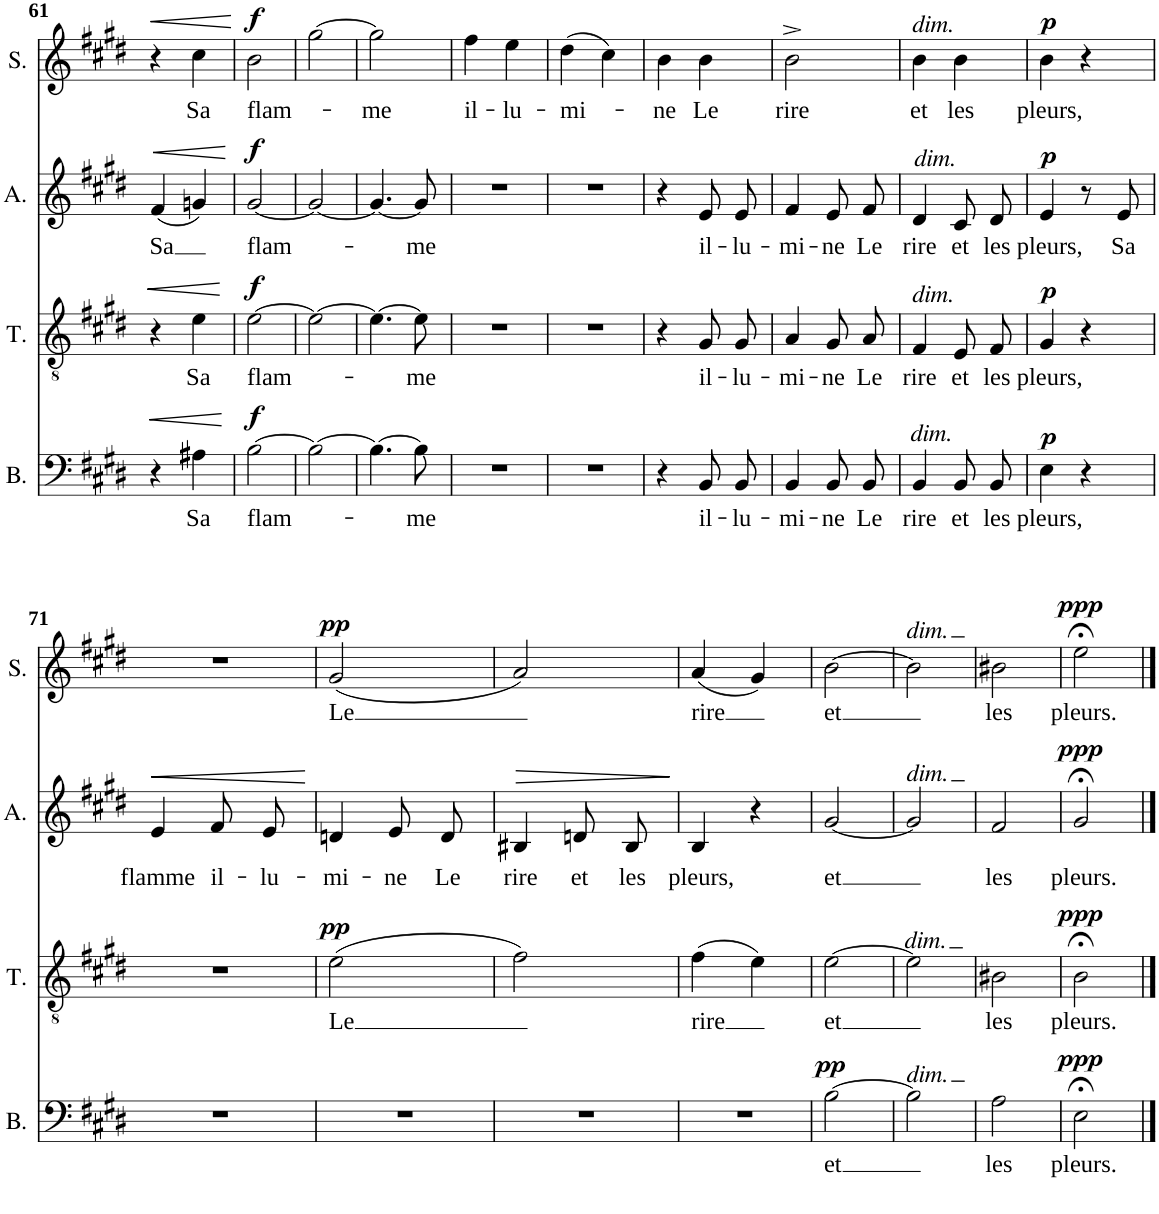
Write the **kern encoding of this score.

**kern	**text	**dynam	**kern	**text	**dynam	**kern	**text	**dynam	**kern	**text	**dynam
*part4	*part4	*part4	*part3	*part3	*part3	*part2	*part2	*part2	*part1	*part1	*part1
*staff4	*staff4	*staff4	*staff3	*staff3	*staff3	*staff2	*staff2	*staff2	*staff1	*staff1	*staff1
*I"Basse	*	*	*I"Ténor	*	*	*I"Alto	*	*	*I"Soprano	*	*
*I'B.	*	*	*I'T.	*	*	*I'A.	*	*	*I'S.	*	*
!!LO:PB:g=z
*clefF4	*	*	*clefGv2	*	*	*clefG2	*	*	*clefG2	*	*
*k[f#c#g#d#]	*	*	*k[f#c#g#d#]	*	*	*k[f#c#g#d#]	*	*	*k[f#c#g#d#]	*	*
*M2/4	*	*	*M2/4	*	*	*M2/4	*	*	*M2/4	*	*
=61	=61	=61	=61	=61	=61	=61	=61	=61	=61	=61	=61
!	!	!LO:HP:b	!	!	!LO:HP:b	!	!LO:LY:b	!LO:HP:b	!	!	!LO:HP:b
4r	.	<	4r	.	<	(4f#/	Sa	<	4r	.	<
!	!LO:LY:b	!	!	!LO:LY:b	!	!	!	!	!	!LO:LY:b	!
4A#X\	Sa	.	4e\	Sa	.	4gn/)	.	.	4cc#\	Sa	.
.	.	[	.	.	[	.	.	[	.	.	[
=62	=62	=62	=62	=62	=62	=62	=62	=62	=62	=62	=62
!	!LO:LY:b	!LO:DY:a	!	!LO:LY:b	!LO:DY:a	!	!LO:LY:b	!LO:DY:a	!	!LO:LY:b	!LO:DY:a
[2B\	flam-	f	[2e\	flam-	f	[2g#/	flam-	f	2b\	flam-	f
=63	=63	=63	=63	=63	=63	=63	=63	=63	=63	=63	=63
2B\_	.	.	2e\_	.	.	2g#/_	.	.	[2gg#\	.	.
=64	=64	=64	=64	=64	=64	=64	=64	=64	=64	=64	=64
!	!	!	!	!	!	!	!	!	!	!LO:LY:b	!
4.B\_	.	.	4.e\_	.	.	4.g#/_	.	.	2gg#\]	-me	.
!	!LO:LY:b	!	!	!LO:LY:b	!	!	!LO:LY:b	!	!	!	!
8B\]	-me	.	8e\]	-me	.	8g#/]	-me	.	.	.	.
=65	=65	=65	=65	=65	=65	=65	=65	=65	=65	=65	=65
!	!	!	!	!	!	!	!	!	!	!LO:LY:b	!
2r	.	.	2r	.	.	2r	.	.	4ff#\	il-	.
!	!	!	!	!	!	!	!	!	!	!LO:LY:b	!
.	.	.	.	.	.	.	.	.	4ee\	-lu-	.
=66	=66	=66	=66	=66	=66	=66	=66	=66	=66	=66	=66
!	!	!	!	!	!	!	!	!	!	!LO:LY:b	!
2r	.	.	2r	.	.	2r	.	.	(4dd#\	-mi-	.
.	.	.	.	.	.	.	.	.	4cc#\)	.	.
=67	=67	=67	=67	=67	=67	=67	=67	=67	=67	=67	=67
!	!	!	!	!	!	!	!	!	!	!LO:LY:b	!
4r	.	.	4r	.	.	4r	.	.	4b\	-ne	.
!	!LO:LY:b	!	!	!LO:LY:b	!	!	!LO:LY:b	!	!	!LO:LY:b	!
8BB/L	il-	.	8G#/L	il-	.	8e/L	il-	.	4b\	Le	.
!	!LO:LY:b	!	!	!LO:LY:b	!	!	!LO:LY:b	!	!	!	!
8BB/J	-lu-	.	8G#/J	-lu-	.	8e/J	-lu-	.	.	.	.
=68	=68	=68	=68	=68	=68	=68	=68	=68	=68	=68	=68
!	!LO:LY:b	!	!	!LO:LY:b	!	!	!LO:LY:b	!	!	!LO:LY:b	!
4BB/	-mi-	.	4A/	-mi-	.	4f#/	-mi-	.	2b^\	rire	.
!	!LO:LY:b	!	!	!LO:LY:b	!	!	!LO:LY:b	!	!	!	!
8BB/L	-ne	.	8G#/L	-ne	.	8e/L	-ne	.	.	.	.
!	!LO:LY:b	!	!	!LO:LY:b	!	!	!LO:LY:b	!	!	!	!
8BB/J	Le	.	8A/J	Le	.	8f#/J	Le	.	.	.	.
=69	=69	=69	=69	=69	=69	=69	=69	=69	=69	=69	=69
!	!	!	!	!	!	!	!	!	!LO:TX:a:i:t=dim.	!	!
!	!	!	!	!	!	!LO:TX:a:i:t=dim.	!	!	!	!	!
!	!	!	!LO:TX:a:i:t=dim.	!	!	!	!	!	!	!	!
!LO:TX:a:i:t=dim.	!	!	!	!	!	!	!	!	!	!	!
!	!LO:LY:b	!	!	!LO:LY:b	!	!	!LO:LY:b	!	!	!LO:LY:b	!
4BB/	rire	.	4F#/	rire	.	4d#/	rire	.	4b\	et	.
!	!LO:LY:b	!	!	!LO:LY:b	!	!	!LO:LY:b	!	!	!LO:LY:b	!
8BB/L	et	.	8E/L	et	.	8c#/L	et	.	4b\	les	.
!	!LO:LY:b	!	!	!LO:LY:b	!	!	!LO:LY:b	!	!	!	!
8BB/J	les	.	8F#/J	les	.	8d#/J	les	.	.	.	.
=70	=70	=70	=70	=70	=70	=70	=70	=70	=70	=70	=70
!	!LO:LY:b	!LO:DY:a	!	!LO:LY:b	!LO:DY:a	!	!LO:LY:b	!LO:DY:a	!	!LO:LY:b	!LO:DY:a
4E\	pleurs,	p	4G#/	pleurs,	p	4e/	pleurs,	p	4b\	pleurs,	p
4r	.	.	4r	.	.	8r	.	.	4r	.	.
!	!	!	!	!	!	!	!LO:LY:b	!	!	!	!
.	.	.	.	.	.	8e/	Sa	.	.	.	.
!!LO:LB:g=z
=71	=71	=71	=71	=71	=71	=71	=71	=71	=71	=71	=71
!	!	!	!	!	!	!	!LO:LY:b	!LO:HP:b	!	!	!
2r	.	.	2r	.	.	4e/	flamme	<	2r	.	.
!	!	!	!	!	!	!	!LO:LY:b	!	!	!	!
.	.	.	.	.	.	8f#/L	il-	.	.	.	.
!	!	!	!	!	!	!	!LO:LY:b	!	!	!	!
.	.	.	.	.	.	8e/J	-lu-	.	.	.	.
.	.	.	.	.	.	.	.	[	.	.	.
=72	=72	=72	=72	=72	=72	=72	=72	=72	=72	=72	=72
!	!	!	!	!LO:LY:b	!LO:DY:a	!	!LO:LY:b	!	!	!LO:LY:b	!LO:DY:a
2r	.	.	(2e\	Le	pp	4dn/	-mi-	.	(2g#/	-Le	pp
!	!	!	!	!	!	!	!LO:LY:b	!	!	!	!
.	.	.	.	.	.	8e/L	-ne	.	.	.	.
!	!	!	!	!	!	!	!LO:LY:b	!	!	!	!
.	.	.	.	.	.	8d/J	Le	.	.	.	.
=73	=73	=73	=73	=73	=73	=73	=73	=73	=73	=73	=73
!	!	!	!	!	!	!	!LO:LY:b	!LO:HP:b	!	!	!
2r	.	.	2f#\)	.	.	4B#X/	rire	>	2a/)	.	.
!	!	!	!	!	!	!	!LO:LY:b	!	!	!	!
.	.	.	.	.	.	8dn/L	et	.	.	.	.
!	!	!	!	!	!	!	!LO:LY:b	!	!	!	!
.	.	.	.	.	.	8B#/J	les	.	.	.	.
.	.	.	.	.	.	.	.	]	.	.	.
=74	=74	=74	=74	=74	=74	=74	=74	=74	=74	=74	=74
!	!	!	!	!LO:LY:b	!	!	!LO:LY:b	!	!	!LO:LY:b	!
2r	.	.	(4f#\	rire	.	4B/	pleurs,	.	(4a/	rire	.
.	.	.	4e\)	.	.	4r	.	.	4g#/)	.	.
=75	=75	=75	=75	=75	=75	=75	=75	=75	=75	=75	=75
!	!LO:LY:b	!LO:DY:a	!	!LO:LY:b	!	!	!LO:LY:b	!	!	!LO:LY:b	!
[2B\	et	pp	[2e\	et	.	[2g#/	et	.	[2b\	et	.
=76	=76	=76	=76	=76	=76	=76	=76	=76	=76	=76	=76
!	!	!	!	!	!	!	!	!	!LO:TX:a:i:t=dim.	!	!
!	!	!	!	!	!	!LO:TX:a:i:t=dim.	!	!	!	!	!
!	!	!	!LO:TX:a:i:t=dim.	!	!	!	!	!	!	!	!
!LO:TX:a:i:t=dim.	!	!	!	!	!	!	!	!	!	!	!
2B\]	.	.	2e\]	.	.	2g#/]	.	.	2b\]	.	.
=77	=77	=77	=77	=77	=77	=77	=77	=77	=77	=77	=77
!	!LO:LY:b	!	!	!LO:LY:b	!	!	!LO:LY:b	!	!	!LO:LY:b	!
2A\	les	.	2B#X\	les	.	2f#/	les	.	2b#X\	les	.
=78	=78	=78	=78	=78	=78	=78	=78	=78	=78	=78	=78
!	!LO:LY:b	!LO:DY:a	!	!LO:LY:b	!LO:DY:a	!	!LO:LY:b	!LO:DY:a	!	!LO:LY:b	!LO:DY:a
2E;<\	pleurs.	ppp	2B;<\	pleurs.	ppp	2g#;</	pleurs.	ppp	2ee;<\	pleurs.	ppp
==	==	==	==	==	==	==	==	==	==	==	==
*-	*-	*-	*-	*-	*-	*-	*-	*-	*-	*-	*-
